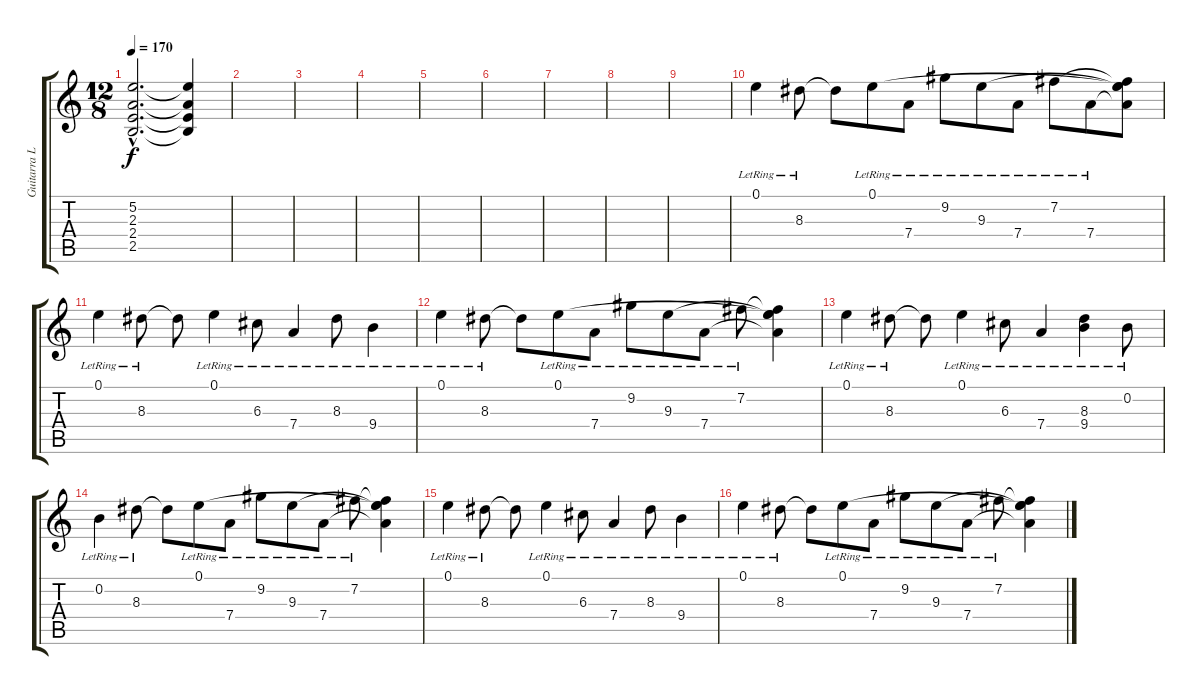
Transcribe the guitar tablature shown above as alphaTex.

\track ("Guitarra Limpa" "Guitarra L") {instrument electricguitarjazz}
\staff {score tabs}
\tuning (E4 B3 G3 D3 A2 E2) {hide}
\ts (12 8)
\tempo 170
\clef g2
\ks c
(5.2{hac t} 2.3{hac t} 2.4{hac t} 2.5{hac t}).2{d dy f} (5.2{t} 2.3{t} 2.4{t} 2.5{t}).4 |
|
|
|
|
|
|
|
|
0.1{lr}.4 8.3{lr}.8 8.3{t}.8 0.1{lr}.8 7.4{lr}.8 9.2{lr}.8 9.3{lr}.8 7.4{lr}.8 7.2{lr}.8 7.4{lr}.8 (0.1{t} 7.2{t} 9.3{t} 7.4{t}).8 |
0.1{lr}.4 8.3{lr}.8 8.3{t}.8 0.1{lr}.4 6.3{lr}.8 7.4{lr}.4 8.3{lr}.8 9.4{lr}.4 |
0.1{lr}.4 8.3{lr}.8 8.3{t}.8 0.1{lr}.8 7.4{lr}.8 9.2{lr}.8 9.3{lr}.8 7.4{lr}.8 7.2{lr}.8 (0.1{t} 7.2{t} 9.3{t} 7.4{t}).4 |
0.1{lr}.4 8.3{lr}.8 8.3{t}.8 0.1{lr}.4 6.3{lr}.8 7.4{lr}.4 (8.3{lr} 9.4{lr}).4 0.2{lr}.8 |
0.2{lr}.4 8.3{lr}.8 8.3{t}.8 0.1{lr}.8 7.4{lr}.8 9.2{lr}.8 9.3{lr}.8 7.4{lr}.8 7.2{lr}.8 (0.1{t} 7.2{t} 9.3{t} 7.4{t}).4 |
0.1{lr}.4 8.3{lr}.8 8.3{t}.8 0.1{lr}.4 6.3{lr}.8 7.4{lr}.4 8.3{lr}.8 9.4{lr}.4 |
0.1{lr}.4 8.3{lr}.8 8.3{t}.8 0.1{lr}.8 7.4{lr}.8 9.2{lr}.8 9.3{lr}.8 7.4{lr}.8 7.2{lr}.8 (0.1{t} 7.2{t} 9.3{t} 7.4{t}).4
